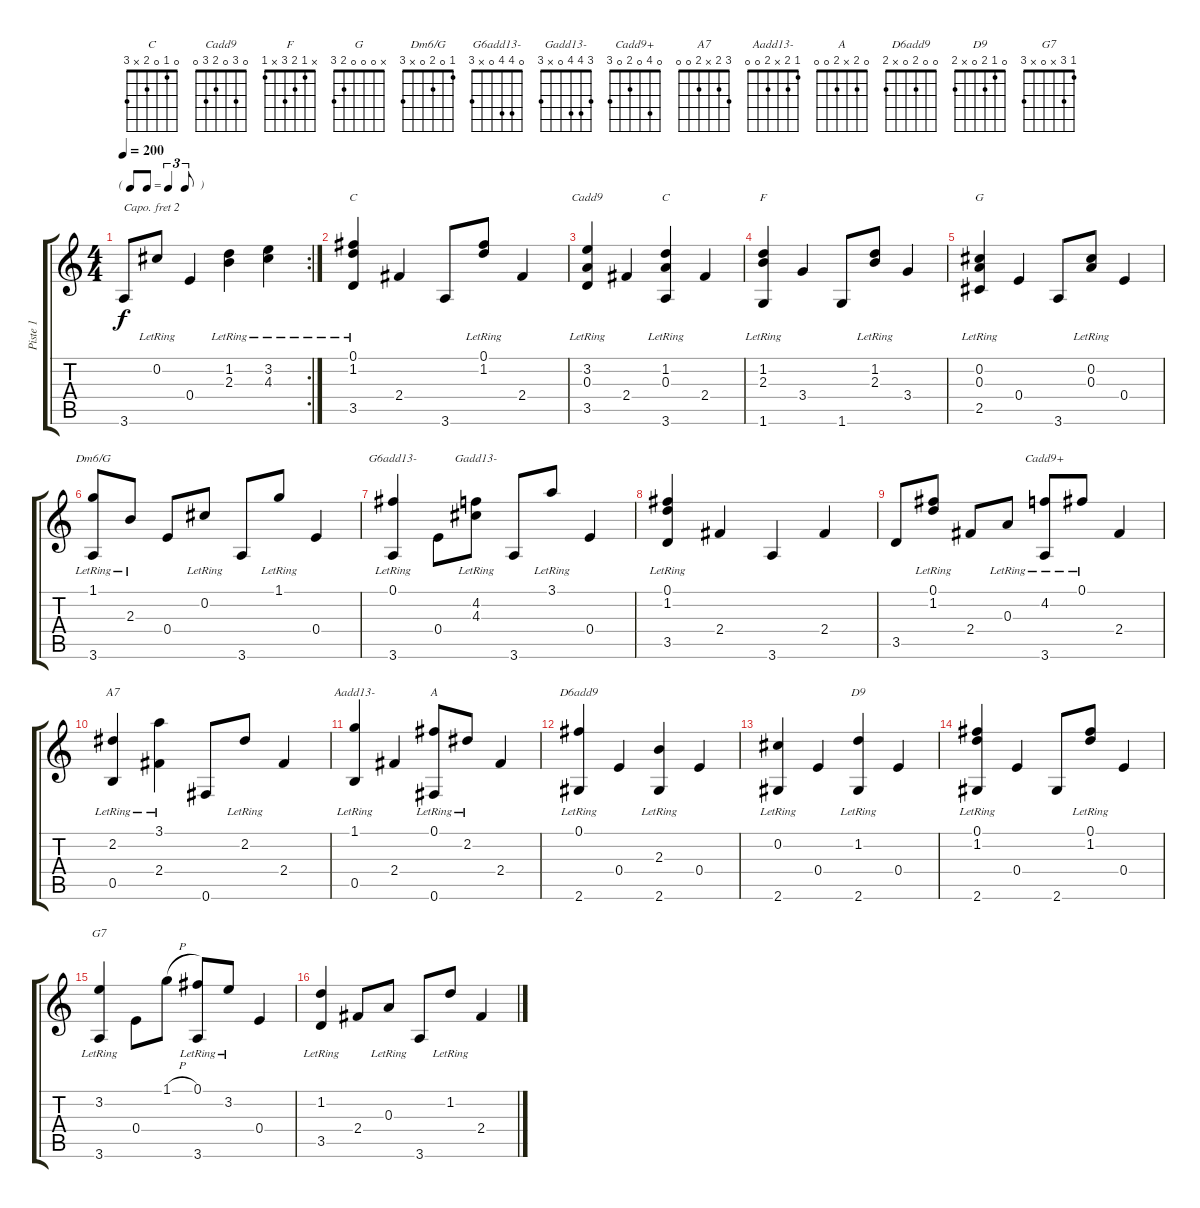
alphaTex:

\track ("Piste 1" "Piste 1") {instrument acousticguitarnylon}
\staff {score tabs}
\capo 2
\tuning (E4 B3 G3 D3 A2 E2) {hide}
\chord ("C" 0 1 0 2 3 0)
\chord ("Cadd9" 0 3 0 2 3 0)
\chord ("C" 0 1 0 2 x 3)
\chord ("F" x 1 2 3 x 1)
\chord ("G" x 0 0 0 2 3)
\chord ("Dm6/G" 1 0 2 0 x 3)
\chord ("G6add13-" 0 4 4 0 x 3)
\chord ("Gadd13-" 3 4 4 0 x 3)
\chord ("Cadd9+" 0 4 0 2 0 3)
\chord ("A7" 3 2 x 2 0 0)
\chord ("Aadd13-" 1 2 x 2 0 0)
\chord ("A" 0 2 x 2 0 0)
\chord ("D6add9" 0 0 2 0 x 2)
\chord ("D9" 0 1 2 0 x 2)
\chord ("G7" 1 3 x 0 x 3)
\rc 2
\ts (4 4)
\tf triplet8th
\tempo 200
\clef g2
\ks c
3.6.8{dy f} 0.2{lr}.8 0.4.4 (1.2{lr} 2.3{lr}).4 (3.2{lr} 4.3{lr}).4 |
(0.1{lr} 1.2{lr} 3.5).4{ch "C"} 2.4.4 3.6.8 (0.1{lr} 1.2{lr}).8 2.4.4 |
(3.2{lr} 0.3{lr} 3.5).4{ch "Cadd9"} 2.4.4 (1.2{lr} 0.3{lr} 3.6).4{ch "C"} 2.4.4 |
(1.2{lr} 2.3{lr} 1.6).4{ch "F"} 3.4.4 1.6.8 (1.2{lr} 2.3{lr}).8 3.4.4 |
(0.2{lr} 0.3{lr} 2.5).4{ch "G"} 0.4.4 3.6.8 (0.2{lr} 0.3{lr}).8 0.4.4 |
(1.1{lr} 3.6).8{ch "Dm6/G"} 2.3{lr}.8 0.4.8 0.2{lr}.8 3.6.8 1.1{lr}.8 0.4.4 |
(0.1{lr} 3.6).4{ch "G6add13-"} 0.4.8 (4.2 4.3{lr}).8{ch "Gadd13-"} 3.6.8 3.1{lr}.8 0.4.4 |
(0.1{lr} 1.2{lr} 3.5).4 2.4.4 3.6.4 2.4.4 |
3.5.8 (0.1{lr} 1.2{lr}).8 2.4.8 0.3{lr}.8 (4.2{lr} 3.6).8{ch "Cadd9+"} 0.1{lr}.8 2.4.4 |
(2.2{lr} 0.5).4{ch "A7"} (3.1{lr} 2.4).4 0.6.8 2.2{lr}.8 2.4.4 |
(1.1{lr} 0.5).4{ch "Aadd13-"} 2.4.4 (0.1{lr} 0.6).8{ch "A"} 2.2{lr}.8 2.4.4 |
(0.1{lr} 2.6).4{ch "D6add9"} 0.4.4 (2.3{lr} 2.6).4 0.4.4 |
(0.2{lr} 2.6).4 0.4.4 (1.2{lr} 2.6).4{ch "D9"} 0.4.4 |
(0.1{lr} 1.2{lr} 2.6).4 0.4.4 2.6.8 (0.1{lr} 1.2{lr}).8 0.4.4 |
(3.2{lr} 3.6).4{ch "G7"} 0.4.8 1.1{h}.8 (0.1{lr} 3.6).8 3.2{lr}.8 0.4.4 |
(1.2{lr} 3.5).4 2.4.8 0.3{lr}.8 3.6.8 1.2{lr}.8 2.4.4
